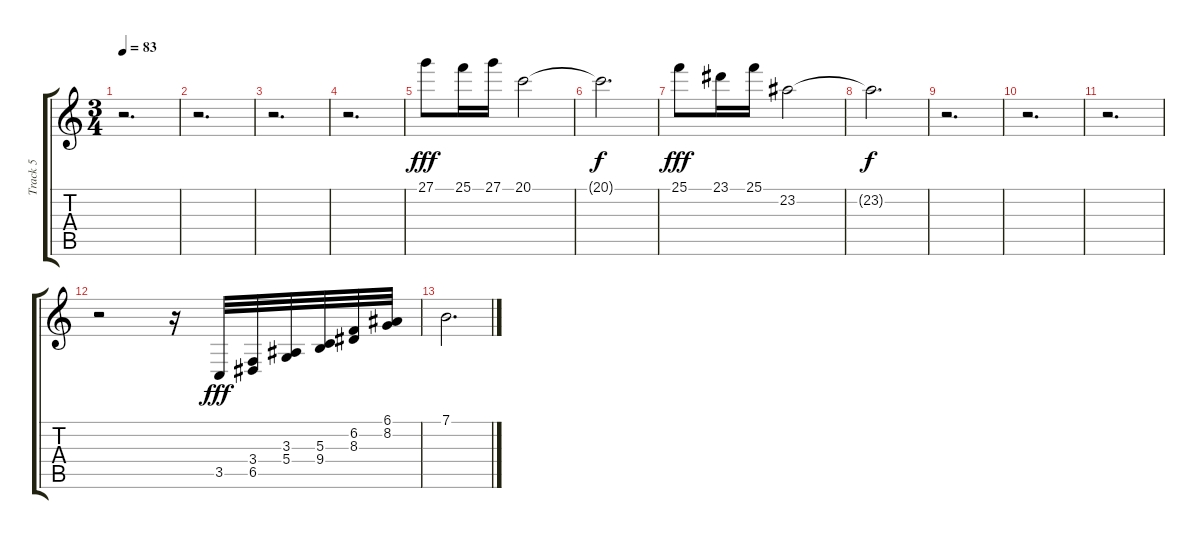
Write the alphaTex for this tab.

\track ("Track 5" "Track 5") {instrument orchestralharp}
\staff {score tabs}
\tuning (E4 B3 G3 D3 A2 E2) {hide}
\ts (3 4)
\tempo 83
\clef g2
\ks c
r.2{d dy f} |
r.2{d} |
r.2{d} |
r.2{d} |
27.1.8{dy fff volume 12 balance 8 instrument celesta} 25.1.16 27.1.16 20.1.2 |
20.1{t}.2{d dy f} |
25.1.8{dy fff} 23.1.16 25.1.16 23.2.2 |
23.2{t}.2{d dy f} |
r.2{d} |
r.2{d} |
r.2{d} |
r.2{instrument orchestralharp} r.16 3.5.32{dy fff} (3.4 6.5).32 (3.3 5.4).32 (5.3 9.4).32 (6.2 8.3).32 (6.1 8.2).32 |
7.1.2{d}
